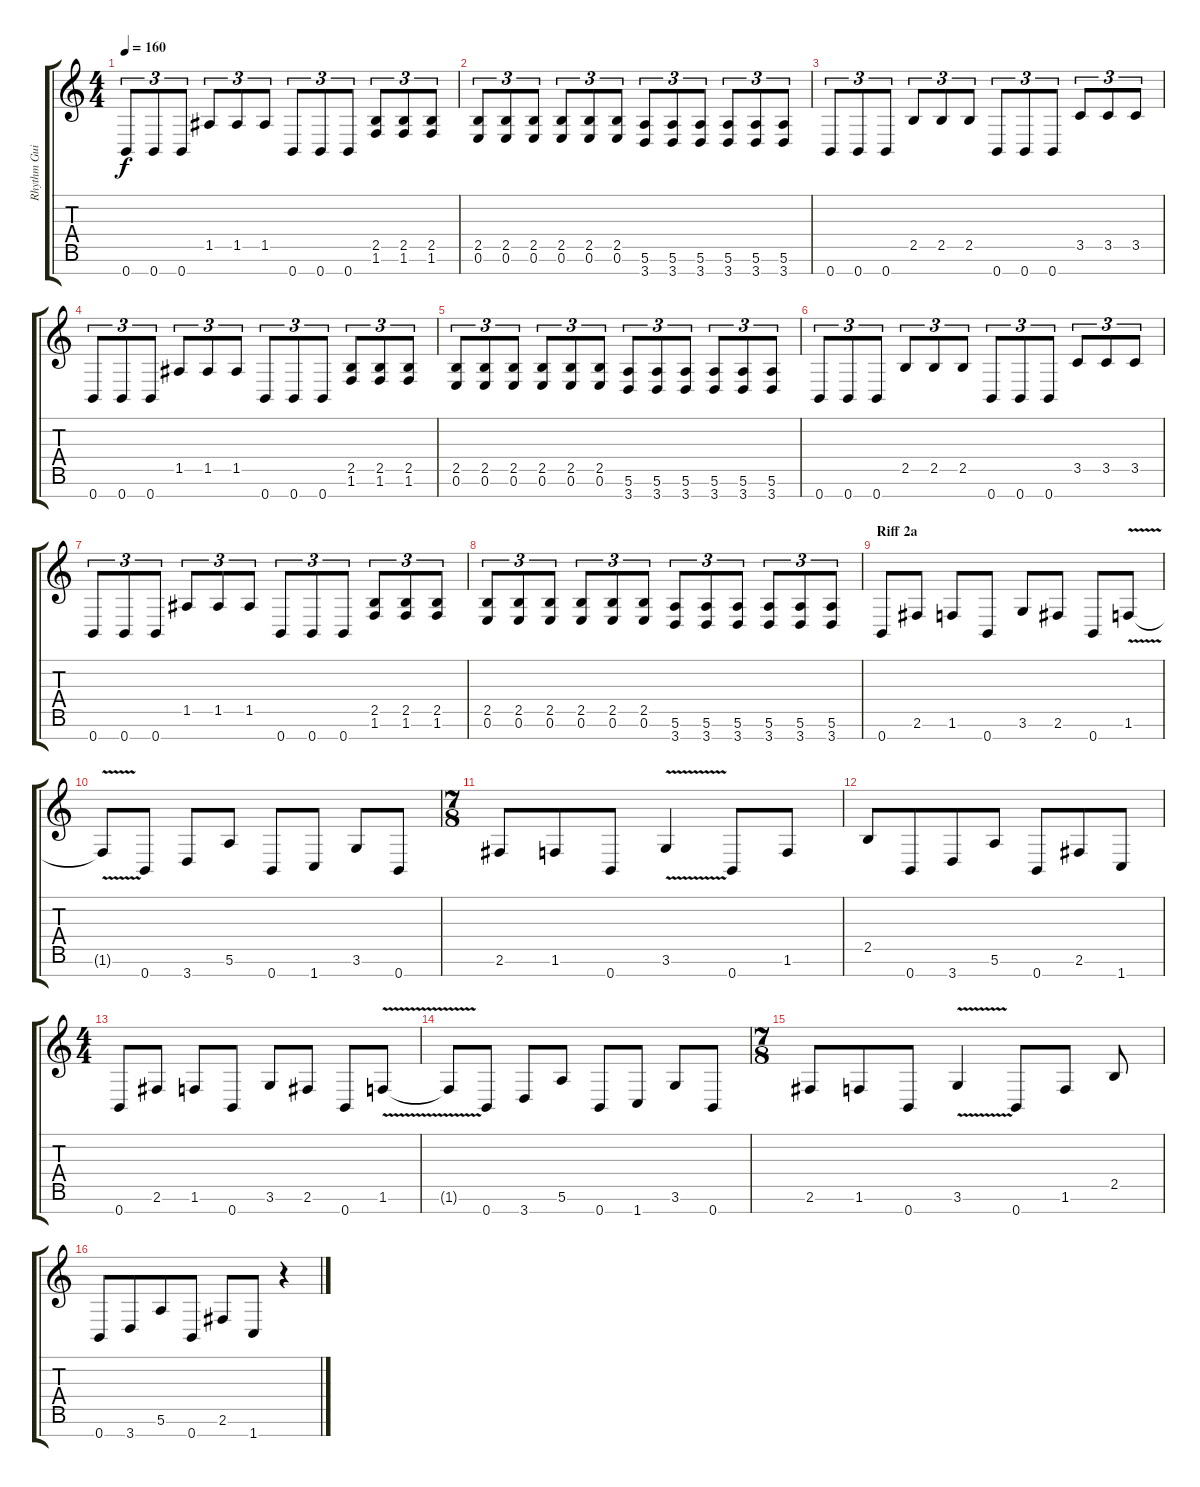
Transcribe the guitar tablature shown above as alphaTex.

\track ("Rhythm Guitar R" "Rhythm Gui") {instrument distortionguitar}
\staff {score tabs}
\tuning (E4 B3 G3 D3 A2 E2 B1) {hide}
\ts (4 4)
\tempo 160
\clef g2
\ks c
0.7.8{tu (3 2) dy f} 0.7.8{tu (3 2)} 0.7.8{tu (3 2)} 1.5.8{tu (3 2)} 1.5.8{tu (3 2)} 1.5.8{tu (3 2)} 0.7.8{tu (3 2)} 0.7.8{tu (3 2)} 0.7.8{tu (3 2)} (2.5 1.6).8{tu (3 2)} (2.5 1.6).8{tu (3 2)} (2.5 1.6).8{tu (3 2)} |
(2.5 0.6).8{tu (3 2)} (2.5 0.6).8{tu (3 2)} (2.5 0.6).8{tu (3 2)} (2.5 0.6).8{tu (3 2)} (2.5 0.6).8{tu (3 2)} (2.5 0.6).8{tu (3 2)} (5.6 3.7).8{tu (3 2)} (5.6 3.7).8{tu (3 2)} (5.6 3.7).8{tu (3 2)} (5.6 3.7).8{tu (3 2)} (5.6 3.7).8{tu (3 2)} (5.6 3.7).8{tu (3 2)} |
0.7.8{tu (3 2)} 0.7.8{tu (3 2)} 0.7.8{tu (3 2)} 2.5.8{tu (3 2)} 2.5.8{tu (3 2)} 2.5.8{tu (3 2)} 0.7.8{tu (3 2)} 0.7.8{tu (3 2)} 0.7.8{tu (3 2)} 3.5.8{tu (3 2)} 3.5.8{tu (3 2)} 3.5.8{tu (3 2)} |
0.7.8{tu (3 2)} 0.7.8{tu (3 2)} 0.7.8{tu (3 2)} 1.5.8{tu (3 2)} 1.5.8{tu (3 2)} 1.5.8{tu (3 2)} 0.7.8{tu (3 2)} 0.7.8{tu (3 2)} 0.7.8{tu (3 2)} (2.5 1.6).8{tu (3 2)} (2.5 1.6).8{tu (3 2)} (2.5 1.6).8{tu (3 2)} |
(2.5 0.6).8{tu (3 2)} (2.5 0.6).8{tu (3 2)} (2.5 0.6).8{tu (3 2)} (2.5 0.6).8{tu (3 2)} (2.5 0.6).8{tu (3 2)} (2.5 0.6).8{tu (3 2)} (5.6 3.7).8{tu (3 2)} (5.6 3.7).8{tu (3 2)} (5.6 3.7).8{tu (3 2)} (5.6 3.7).8{tu (3 2)} (5.6 3.7).8{tu (3 2)} (5.6 3.7).8{tu (3 2)} |
0.7.8{tu (3 2)} 0.7.8{tu (3 2)} 0.7.8{tu (3 2)} 2.5.8{tu (3 2)} 2.5.8{tu (3 2)} 2.5.8{tu (3 2)} 0.7.8{tu (3 2)} 0.7.8{tu (3 2)} 0.7.8{tu (3 2)} 3.5.8{tu (3 2)} 3.5.8{tu (3 2)} 3.5.8{tu (3 2)} |
0.7.8{tu (3 2)} 0.7.8{tu (3 2)} 0.7.8{tu (3 2)} 1.5.8{tu (3 2)} 1.5.8{tu (3 2)} 1.5.8{tu (3 2)} 0.7.8{tu (3 2)} 0.7.8{tu (3 2)} 0.7.8{tu (3 2)} (2.5 1.6).8{tu (3 2)} (2.5 1.6).8{tu (3 2)} (2.5 1.6).8{tu (3 2)} |
(2.5 0.6).8{tu (3 2)} (2.5 0.6).8{tu (3 2)} (2.5 0.6).8{tu (3 2)} (2.5 0.6).8{tu (3 2)} (2.5 0.6).8{tu (3 2)} (2.5 0.6).8{tu (3 2)} (5.6 3.7).8{tu (3 2)} (5.6 3.7).8{tu (3 2)} (5.6 3.7).8{tu (3 2)} (5.6 3.7).8{tu (3 2)} (5.6 3.7).8{tu (3 2)} (5.6 3.7).8{tu (3 2)} |
\section ("" "Riff 2a")
0.7.8 2.6.8 1.6.8 0.7.8 3.6.8 2.6.8 0.7.8 1.6{v}.8 |
1.6{t}.8 0.7.8 3.7.8 5.6.8 0.7.8 1.7.8 3.6.8 0.7.8 |
\ts (7 8)
2.6.8 1.6.8 0.7.8 3.6{v}.4 0.7.8 1.6.8 |
2.5.8 0.7.8 3.7.8 5.6.8 0.7.8 2.6.8 1.7.8 |
\ts (4 4)
0.7.8 2.6.8 1.6.8 0.7.8 3.6.8 2.6.8 0.7.8 1.6{v}.8 |
1.6{t}.8 0.7.8 3.7.8 5.6.8 0.7.8 1.7.8 3.6.8 0.7.8 |
\ts (7 8)
2.6.8 1.6.8 0.7.8 3.6{v}.4 0.7.8 1.6.8 2.5.8 |
0.7.8 3.7.8 5.6.8 0.7.8 2.6.8 1.7.8 r.4
